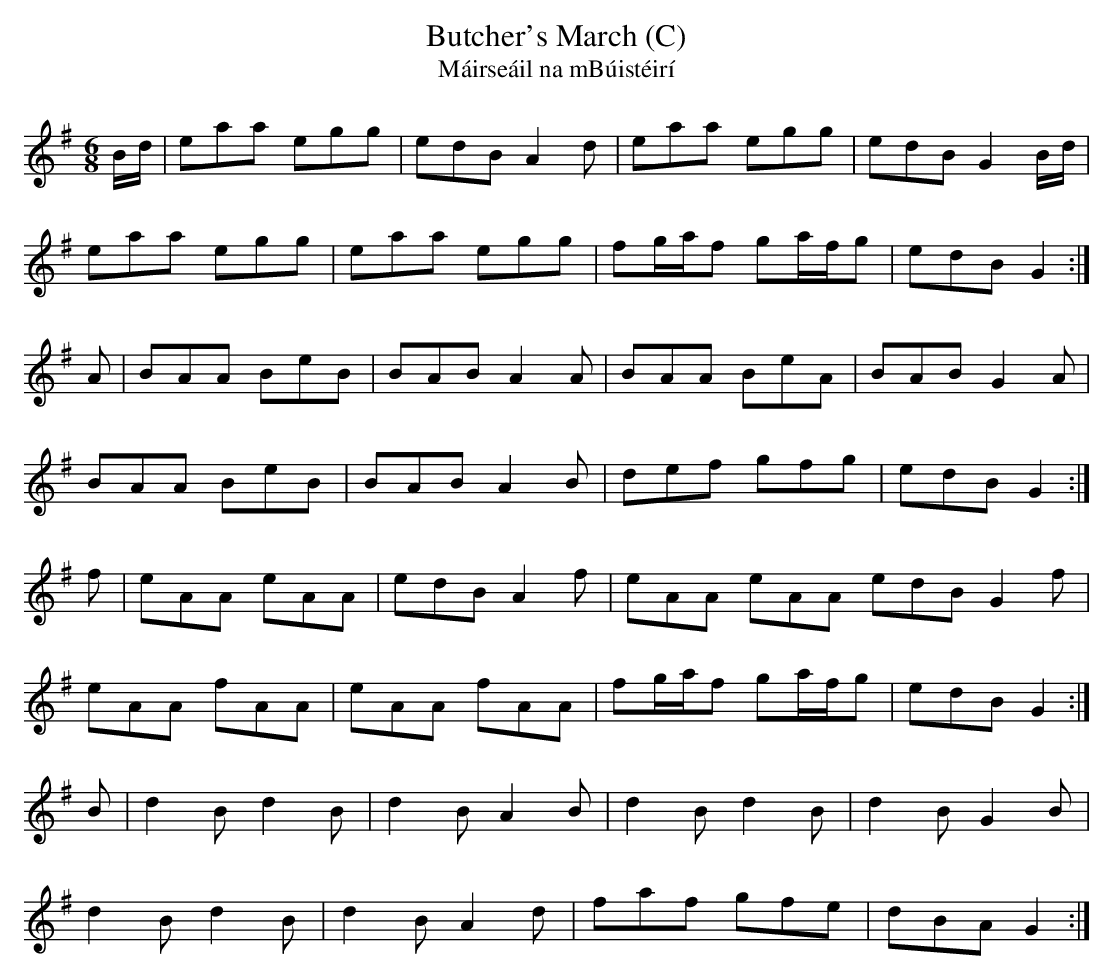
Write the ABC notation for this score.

X:1
T: Butcher's March (C)
T: M\'airse\'ail na mB\'uist\'eir\'i
L: 1/8
M: 6/8
K: G
B/d/|eaa egg|edB A2d|eaa egg|edB G2 B/d/|
eaa egg|eaa egg|fg/a/f ga/f/g|edB G2 :|
A|BAA BeB|BAB A2A|BAA BeA|BAB G2A|
BAA BeB|BAB A2B|def gfg|edB G2 :|
f|eAA eAA|edB A2f|eAA eAA edB G2f|
eAA fAA|eAA fAA|fg/a/f ga/f/g|edB G2 :|
B|d2B d2B|d2B A2B|d2B d2B|d2B G2B|
d2B d2B|d2B A2d|faf gfe|dBA G2 :|
